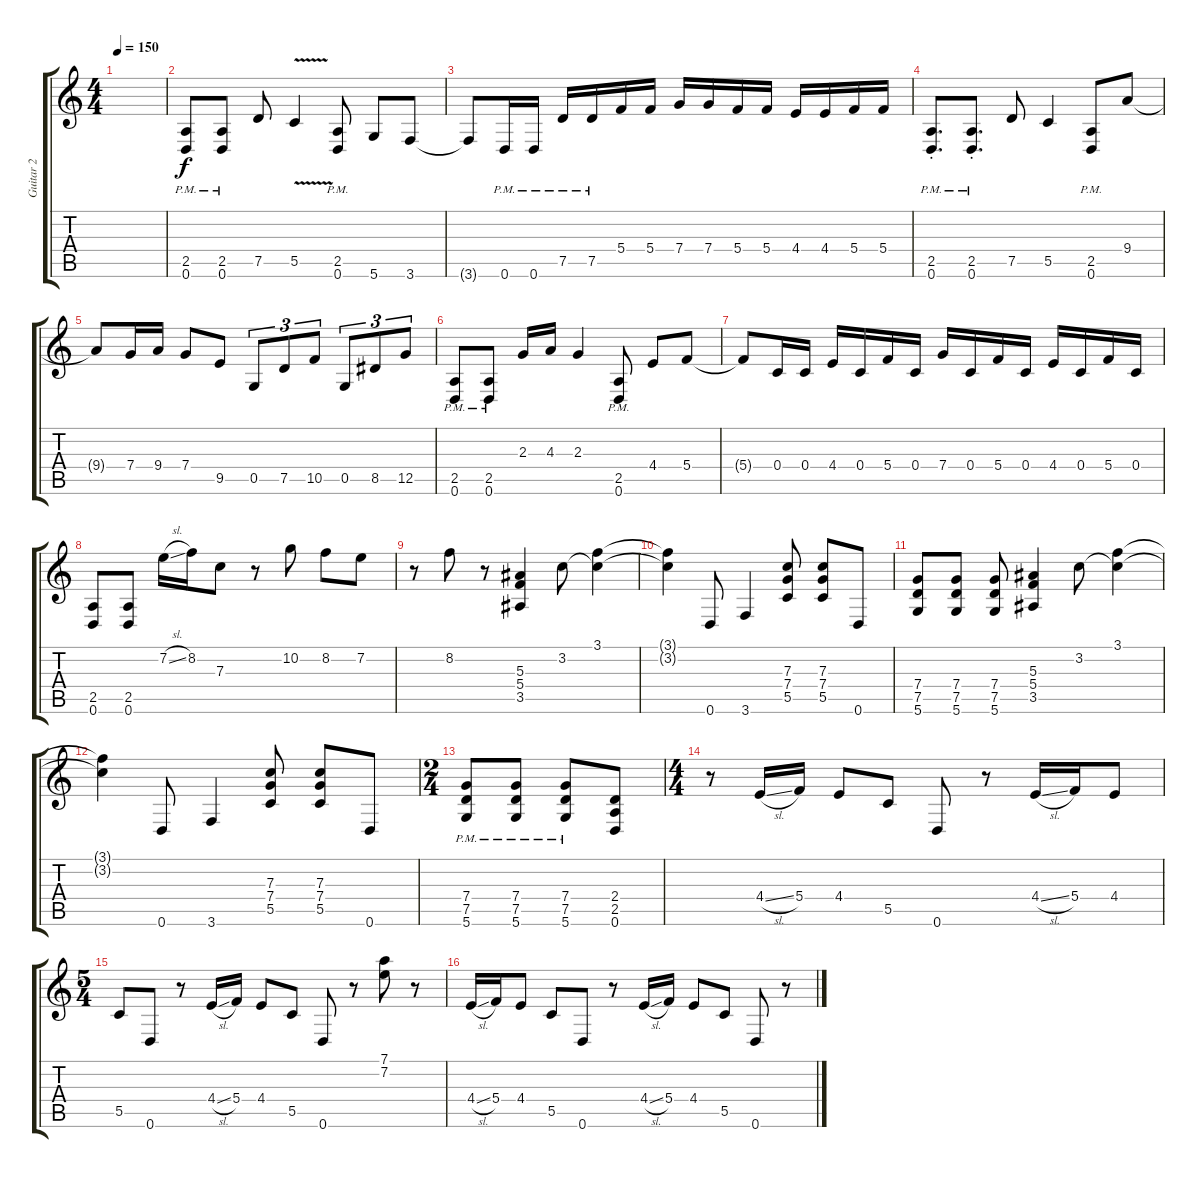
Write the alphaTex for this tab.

\track ("Guitar 2" "Guitar 2") {instrument distortionguitar}
\staff {score tabs}
\tuning (D4 A3 F3 C3 G2 D2) {hide}
\ts (4 4)
\tempo 150
\clef g2
\ks c
|
(2.5{pm} 0.6{pm}).8 (2.5{pm} 0.6{pm}).8 7.5.8 5.5{v}.4 (2.5{pm} 0.6{pm}).8 5.6.8 3.6.8 |
3.6{t}.8 0.6{pm}.16 0.6{pm}.16 7.5{pm}.16 7.5{pm}.16 5.4.16 5.4.16 7.4.16 7.4.16 5.4.16 5.4.16 4.4.16 4.4.16 5.4.16 5.4.16 |
(2.5{pm st} 0.6{pm st}).8{d} (2.5{pm st} 0.6{pm st}).8{d} 7.5.8 5.5.4 (2.5{pm} 0.6{pm}).8 9.4.8 |
9.4{t}.8 7.4.16 9.4.16 7.4.8 9.5.8 0.5.8{tu (3 2)} 7.5.8{tu (3 2)} 10.5.8{tu (3 2)} 0.5.8{tu (3 2)} 8.5.8{tu (3 2)} 12.5.8{tu (3 2)} |
(2.5{pm} 0.6{pm}).8 (2.5{pm} 0.6{pm}).8 2.3.16 4.3.16 2.3.4 (2.5{pm} 0.6{pm}).8 4.4.8 5.4.8 |
5.4{t}.8 0.4.16 0.4.16 4.4.16 0.4.16 5.4.16 0.4.16 7.4.16 0.4.16 5.4.16 0.4.16 4.4.16 0.4.16 5.4.16 0.4.16 |
(2.5 0.6).8 (2.5 0.6).8 7.2{sl}.16 8.2.16 7.3.8 r.8 10.2.8 8.2.8 7.2.8 |
r.8 8.2.8 r.8 (5.3 5.4 3.5).4 3.2.8 (3.1 3.2{t}).4 |
(3.1{t} 3.2{t}).4 0.6.8 3.6.4 (7.3 7.4 5.5).8 (7.3 7.4 5.5).8 0.6.8 |
(7.4 7.5 5.6).8 (7.4 7.5 5.6).8 (7.4 7.5 5.6).8 (5.3 5.4 3.5).4 3.2.8 (3.1 3.2{t}).4 |
(3.1{t} 3.2{t}).4 0.6.8 3.6.4 (7.3 7.4 5.5).8 (7.3 7.4 5.5).8 0.6.8 |
\ts (2 4)
(7.4{pm} 7.5{pm} 5.6{pm}).8 (7.4{pm} 7.5{pm} 5.6{pm}).8 (7.4{pm} 7.5{pm} 5.6{pm}).8 (2.4 2.5 0.6).8 |
\ts (4 4)
r.8 4.4{sl}.16 5.4.16 4.4.8 5.5.8 0.6.8 r.8 4.4{sl}.16 5.4.16 4.4.8 |
\ts (5 4)
5.5.8 0.6.8 r.8 4.4{sl}.16 5.4.16 4.4.8 5.5.8 0.6.8 r.8 (7.1 7.2).8 r.8 |
4.4{sl}.16 5.4.16 4.4.8 5.5.8 0.6.8 r.8 4.4{sl}.16 5.4.16 4.4.8 5.5.8 0.6.8 r.8
